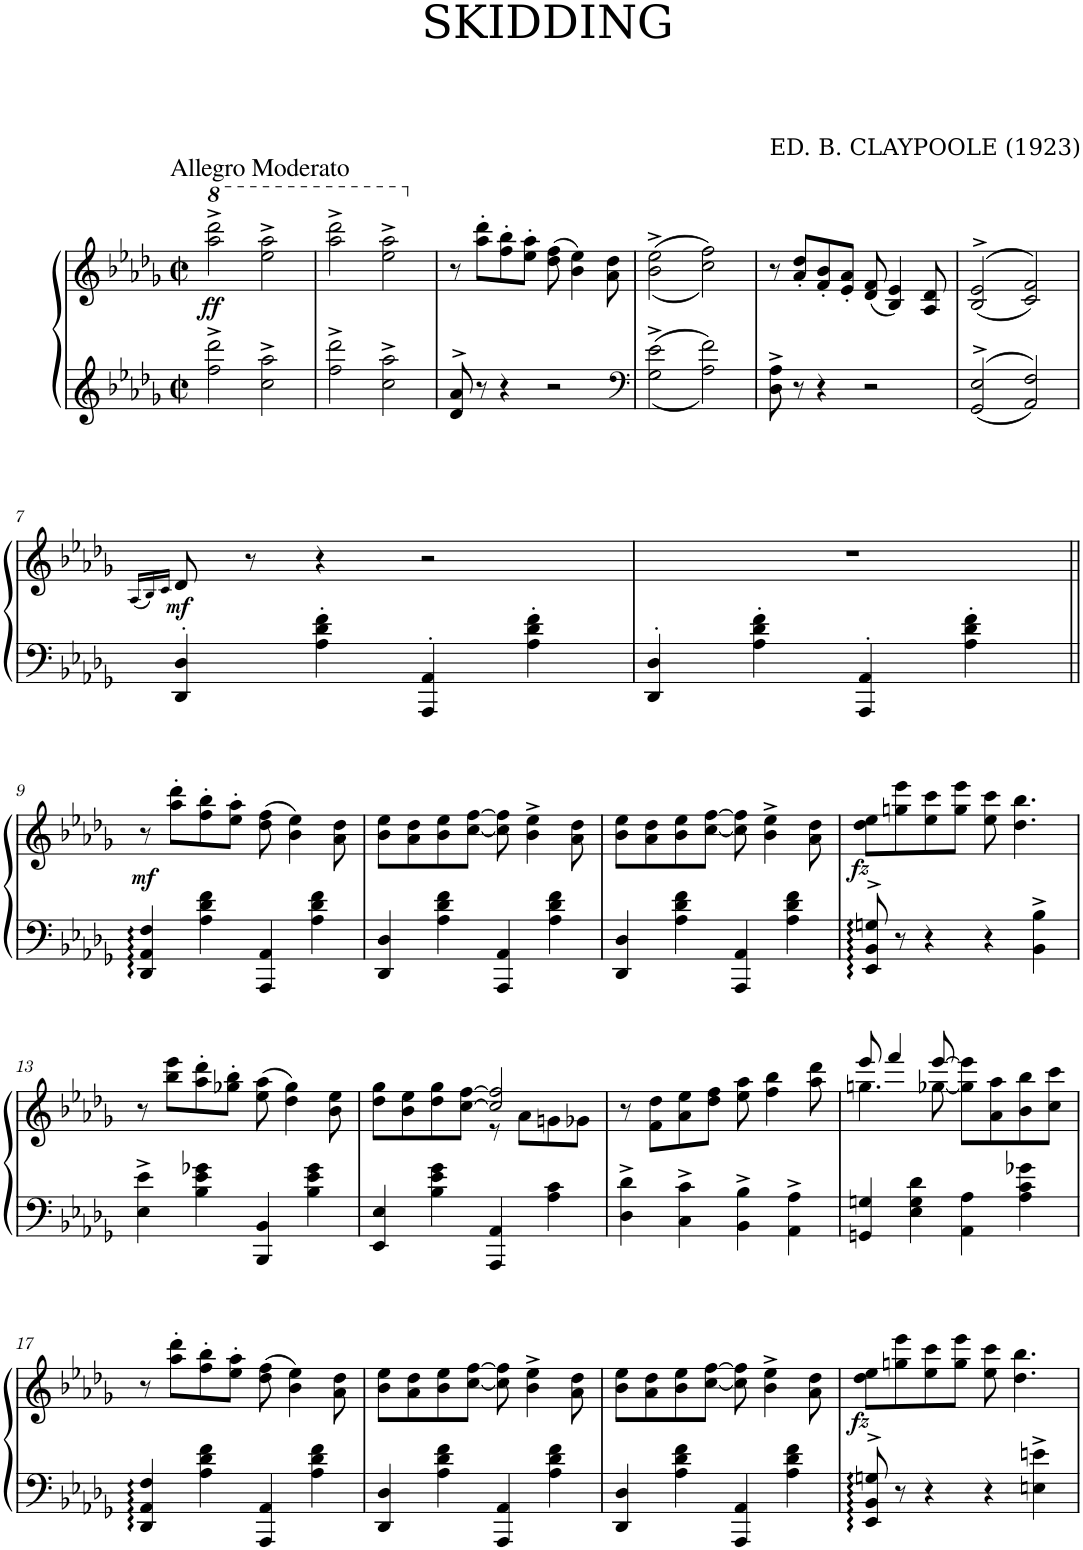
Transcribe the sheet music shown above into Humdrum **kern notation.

**kern	**kern	**dynam
*part1	*part1	*part1
*staff2	*staff1	*staff1/2
*I"Piano	*	*
*I'Pno.	*	*
*clefG2	*clefG2	*
*k[b-e-a-d-g-]	*k[b-e-a-d-g-]	*
*M2/2	*M2/2	*
*met(c|)	*met(c|)	*
*	*8va	*
=1	=1	=1
!	!LO:TX:a:t=Allegro Moderato	!
!	!	!LO:DY:b
2ff\^ 2ddd-\^	2aaa-\^ 2dddd-\^	ff
2cc\^ 2aa-\^	2eee-\^ 2aaa-\^	.
=2	=2	=2
2ff\^ 2ddd-\^	2aaa-\^ 2dddd-\^	.
2cc\^ 2aa-\^	2eee-\^ 2aaa-\^	.
=3	=3	=3
*	*X8va	*
8d-/^> 8a-/^>	8r	.
8r	8aa-\' 8ddd-\'L	.
4r	8ff\' 8bb-\'	.
.	8ee-\' 8aa-\'J	.
2r	(8dd-\ 8ff\	.
.	4b-\ 4ee-\)	.
.	8a-\ 8dd-\	.
=4	=4	=4
*clefF4	*	*
2G-\^ 2e-\^	(<(2b-\^ 2ee-\^	.
2A-\ 2f\	2cc\ 2ff\))	.
=5	=5	=5
8D-\^ 8A-\^	8r	.
8r	8a-/' 8dd-/'L	.
4r	8f/' 8b-/'	.
.	8e-/' 8a-/'J	.
2r	(8d-/ 8f/	.
.	4B-/ 4e-/)	.
.	8A-/ 8d-/	.
=6	=6	=6
2GG-/^> 2E-/^>	((>2B-/^> 2e-/^>	.
2AA-/ 2F/	2c/ 2f/))	.
!!LO:LB:g=z
=7	=7	=7
.	(16qA-/LL	.
.	16qB-/)	.
.	16qc/JJ	.
!	!	!LO:DY:b
4DD-/'> 4D-/'>	8d-/	mf
.	8r	.
4A-\'> 4d-\'> 4f\'>	4r	.
4AAA-/'> 4AA-/'>	2r	.
4A-\' 4d-\' 4f\'	.	.
=8	=8	=8
4DD-/'> 4D-/'>	1r	.
4A-\'> 4d-\'> 4f\'>	.	.
4AAA-/'> 4AA-/'>	.	.
4A-\' 4d-\' 4f\'	.	.
!!LO:LB:g=z
=9||	=9||	=9||
!	!	!LO:DY:b
4DD-/ 4AA-/ 4F/	8r	mf
.	8aa-\' 8ddd-\'L	.
4A-\ 4d-\ 4f\	8ff\' 8bb-\'	.
.	8ee-\' 8aa-\'J	.
4AAA-/ 4AA-/	(8dd-\ 8ff\	.
.	4b-\ 4ee-\)	.
4A-\ 4d-\ 4f\	.	.
.	8a-\ 8dd-\	.
=10	=10	=10
4DD-/ 4D-/	8b-\ 8ee-\L	.
.	8a-\ 8dd-\	.
4A-\ 4d-\ 4f\	8b-\ 8ee-\	.
.	[8cc\ [8ff\J	.
4AAA-/ 4AA-/	8cc\] 8ff\]	.
.	4b-\^ 4ee-\^	.
4A-\ 4d-\ 4f\	.	.
.	8a-\ 8dd-\	.
=11	=11	=11
4DD-/ 4D-/	8b-\ 8ee-\L	.
.	8a-\ 8dd-\	.
4A-\ 4d-\ 4f\	8b-\ 8ee-\	.
.	[8cc\ [8ff\J	.
4AAA-/ 4AA-/	8cc\] 8ff\]	.
.	4b-\^ 4ee-\^	.
4A-\ 4d-\ 4f\	.	.
.	8a-\ 8dd-\	.
=12	=12	=12
!	!	!LO:DY:b
8EE-/^> 8BB-/^> 8Gn/^>	8dd-\ 8ee-\L	fz
8r	8ggn\ 8eee-\	.
4r	8ee-\ 8ccc\	.
.	8gg\ 8eee-\J	.
4r	8ee-\ 8ccc\	.
.	4.dd-\ 4.bb-\	.
4BB-\^ 4B-\^	.	.
!!LO:LB:g=z
=13	=13	=13
4E-\^ 4e-\^	8r	.
.	8bb-\ 8eee-\L	.
4B-\ 4e-\ 4g-X\	8aa-\' 8ddd-\'	.
.	8gg-X\' 8bb-\'J	.
4BBB-/ 4BB-/	(8ee-\ 8aa-\	.
.	4dd-\ 4gg-\)	.
4B-\ 4e-\ 4g-\	.	.
.	8b-\ 8ee-\	.
=14	=14	=14
*	*^	*
4EE-/ 4E-/	8dd-\ 8gg-\L	2ryy	.
.	8b-\ 8ee-\	.	.
4B-\ 4e-\ 4g-\	8dd-\ 8gg-\	.	.
.	[8cc\ [8ff\J	.	.
4AAA-/ 4AA-/	2cc/] 2ff/]	8r	.
.	.	8a-\L	.
4A-\ 4c\	.	8gn\	.
.	.	8g-X\J	.
*	*v	*v	*
=15	=15	=15
4D-\^ 4d-\^	8r	.
.	8f\ 8dd-\L	.
4C\^ 4c\^	8a-\ 8ee-\	.
.	8dd-\ 8ff\J	.
4BB-\^ 4B-\^	8ee-\ 8aa-\	.
.	4ff\ 4bb-\	.
4AA-\^ 4A-\^	.	.
.	8aa-\ 8ddd-\	.
=16	=16	=16
*	*^	*
4GGn/ 4Gn/	8eee-/	4.ggn\	.
.	4fff/	.	.
4E-\ 4G\ 4d-\	.	.	.
.	[8eee-/	[8gg-X\	.
4AA-\ 4A-\	8gg-\] 8eee-\]L	2ryy	.
.	8a-\ 8aa-\	.	.
4A-\ 4c\ 4g-X\	8b-\ 8bb-\	.	.
.	8cc\ 8ccc\J	.	.
*	*v	*v	*
!!LO:LB:g=z
=17	=17	=17
4DD-/ 4AA-/ 4F/	8r	.
.	8aa-\' 8ddd-\'L	.
4A-\ 4d-\ 4f\	8ff\' 8bb-\'	.
.	8ee-\' 8aa-\'J	.
4AAA-/ 4AA-/	(8dd-\ 8ff\	.
.	4b-\ 4ee-\)	.
4A-\ 4d-\ 4f\	.	.
.	8a-\ 8dd-\	.
=18	=18	=18
4DD-/ 4D-/	8b-\ 8ee-\L	.
.	8a-\ 8dd-\	.
4A-\ 4d-\ 4f\	8b-\ 8ee-\	.
.	[8cc\ [8ff\J	.
4AAA-/ 4AA-/	8cc\] 8ff\]	.
.	4b-\^ 4ee-\^	.
4A-\ 4d-\ 4f\	.	.
.	8a-\ 8dd-\	.
=19	=19	=19
4DD-/ 4D-/	8b-\ 8ee-\L	.
.	8a-\ 8dd-\	.
4A-\ 4d-\ 4f\	8b-\ 8ee-\	.
.	[8cc\ [8ff\J	.
4AAA-/ 4AA-/	8cc\] 8ff\]	.
.	4b-\^ 4ee-\^	.
4A-\ 4d-\ 4f\	.	.
.	8a-\ 8dd-\	.
=20	=20	=20
!	!	!LO:DY:b
8EE-/^> 8BB-/^> 8Gn/^>	8dd-\ 8ee-\L	fz
8r	8ggn\ 8eee-\	.
4r	8ee-\ 8ccc\	.
.	8gg\ 8eee-\J	.
4r	8ee-\ 8ccc\	.
.	4.dd-\ 4.bb-\	.
4En\^ 4en\^	.	.
=	=	=
*-	*-	*-
